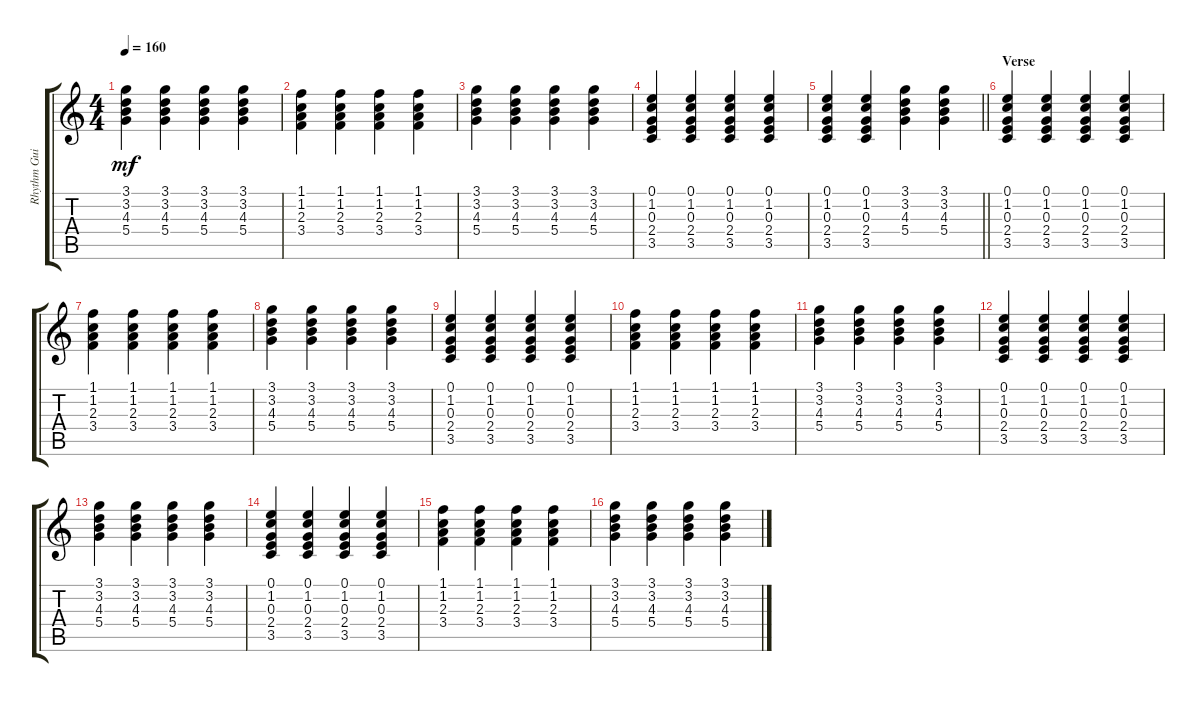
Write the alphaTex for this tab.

\track ("Rhythm Guitar" "Rhythm Gui") {instrument electricguitarclean}
\staff {score tabs}
\tuning (E4 B3 G3 D3 A2 E2) {hide}
\ts (4 4)
\tempo 160
\clef g2
\ks c
(3.1 3.2 4.3 5.4).4{dy mf} (3.1 3.2 4.3 5.4).4 (3.1 3.2 4.3 5.4).4 (3.1 3.2 4.3 5.4).4 |
(1.1 1.2 2.3 3.4).4 (1.1 1.2 2.3 3.4).4 (1.1 1.2 2.3 3.4).4 (1.1 1.2 2.3 3.4).4 |
(3.1 3.2 4.3 5.4).4 (3.1 3.2 4.3 5.4).4 (3.1 3.2 4.3 5.4).4 (3.1 3.2 4.3 5.4).4 |
(0.1 1.2 0.3 2.4 3.5).4 (0.1 1.2 0.3 2.4 3.5).4 (0.1 1.2 0.3 2.4 3.5).4 (0.1 1.2 0.3 2.4 3.5).4 |
\barLineRight lightlight
(0.1 1.2 0.3 2.4 3.5).4 (0.1 1.2 0.3 2.4 3.5).4 (3.1 3.2 4.3 5.4).4 (3.1 3.2 4.3 5.4).4 |
\section ("" "Verse")
(0.1 1.2 0.3 2.4 3.5).4 (0.1 1.2 0.3 2.4 3.5).4 (0.1 1.2 0.3 2.4 3.5).4 (0.1 1.2 0.3 2.4 3.5).4 |
(1.1 1.2 2.3 3.4).4 (1.1 1.2 2.3 3.4).4 (1.1 1.2 2.3 3.4).4 (1.1 1.2 2.3 3.4).4 |
(3.1 3.2 4.3 5.4).4 (3.1 3.2 4.3 5.4).4 (3.1 3.2 4.3 5.4).4 (3.1 3.2 4.3 5.4).4 |
(0.1 1.2 0.3 2.4 3.5).4 (0.1 1.2 0.3 2.4 3.5).4 (0.1 1.2 0.3 2.4 3.5).4 (0.1 1.2 0.3 2.4 3.5).4 |
(1.1 1.2 2.3 3.4).4 (1.1 1.2 2.3 3.4).4 (1.1 1.2 2.3 3.4).4 (1.1 1.2 2.3 3.4).4 |
(3.1 3.2 4.3 5.4).4 (3.1 3.2 4.3 5.4).4 (3.1 3.2 4.3 5.4).4 (3.1 3.2 4.3 5.4).4 |
(0.1 1.2 0.3 2.4 3.5).4 (0.1 1.2 0.3 2.4 3.5).4 (0.1 1.2 0.3 2.4 3.5).4 (0.1 1.2 0.3 2.4 3.5).4 |
(3.1 3.2 4.3 5.4).4 (3.1 3.2 4.3 5.4).4 (3.1 3.2 4.3 5.4).4 (3.1 3.2 4.3 5.4).4 |
(0.1 1.2 0.3 2.4 3.5).4 (0.1 1.2 0.3 2.4 3.5).4 (0.1 1.2 0.3 2.4 3.5).4 (0.1 1.2 0.3 2.4 3.5).4 |
(1.1 1.2 2.3 3.4).4 (1.1 1.2 2.3 3.4).4 (1.1 1.2 2.3 3.4).4 (1.1 1.2 2.3 3.4).4 |
(3.1 3.2 4.3 5.4).4 (3.1 3.2 4.3 5.4).4 (3.1 3.2 4.3 5.4).4 (3.1 3.2 4.3 5.4).4
